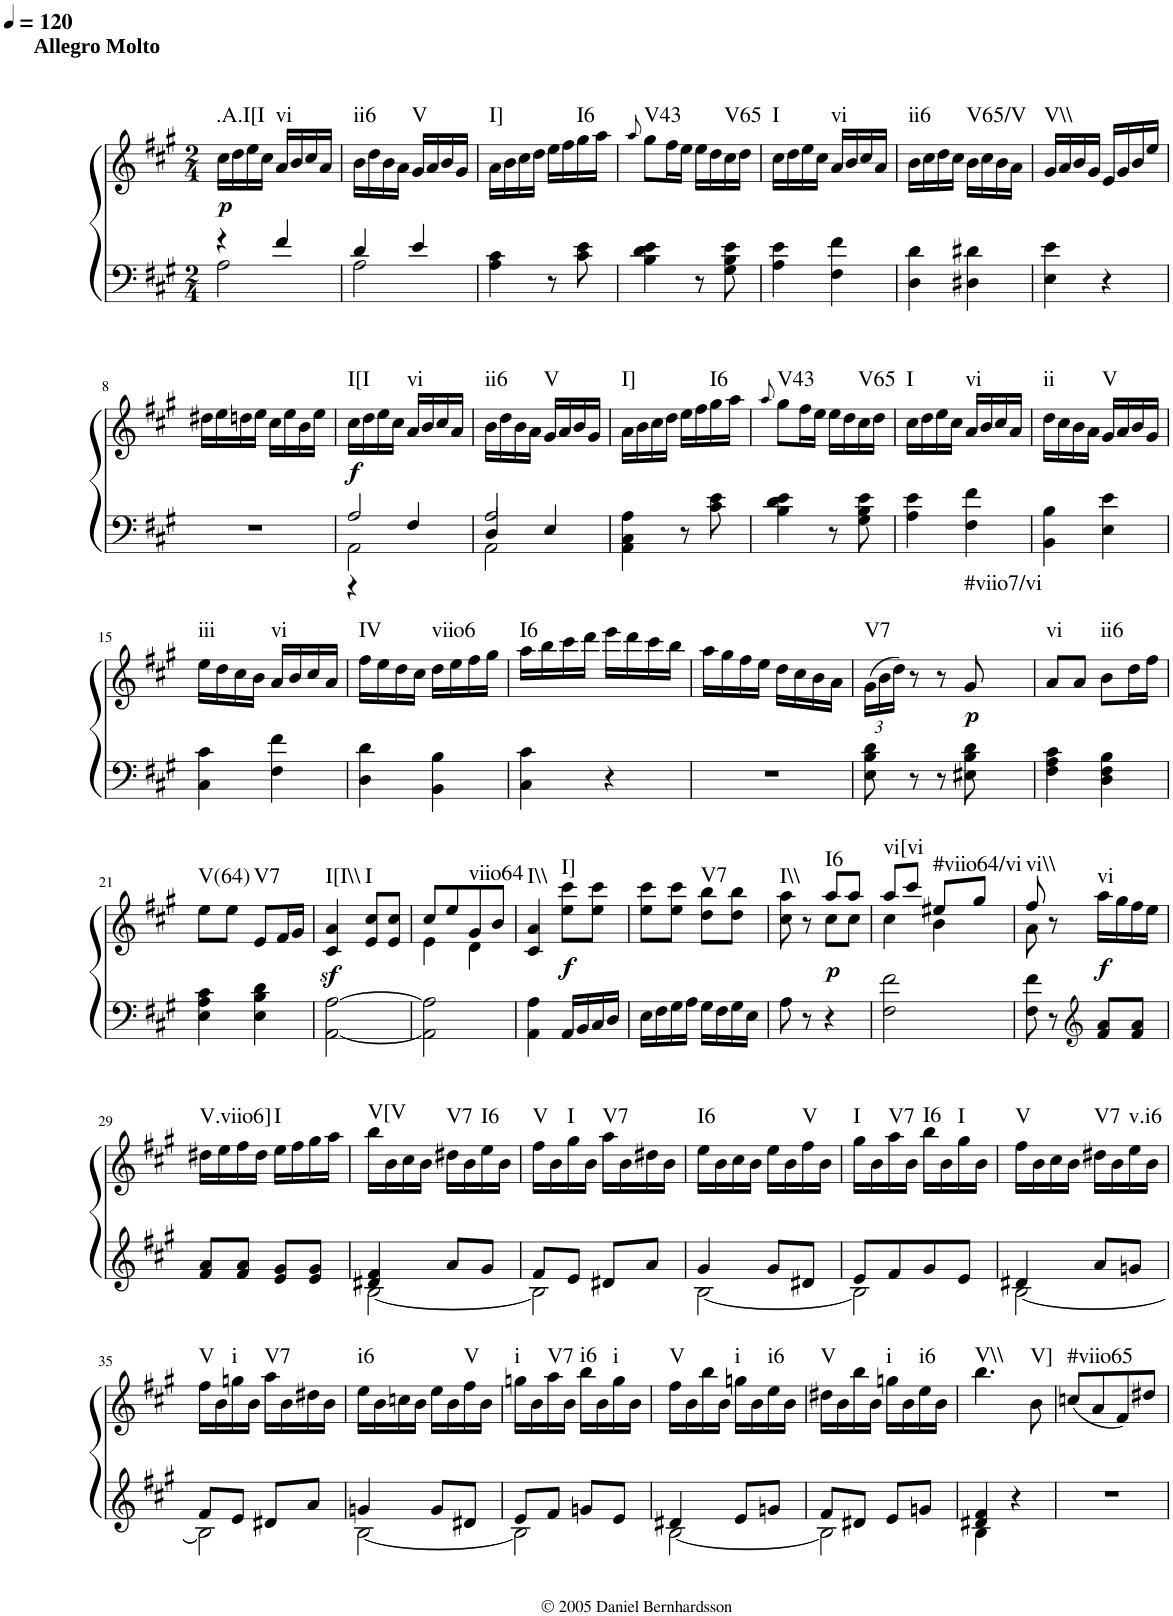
**kern	**kern	**dynam	**harte
*part1	*part1	*part1	*part1
*staff2	*staff1	*staff1/2	*
*I"Piano	*	*	*
*I'Pno.	*	*	*
*clefF4	*clefG2	*	*
*k[f#c#g#]	*k[f#c#g#]	*	*
*A:	*A:	*	*
*M2/4	*M2/4	*	*
*MM120	*MM120	*	*
=1	=1	=1	=1
*^	*	*	*
!	!	!LO:TX:a:B:t=Allegro Molto	!	!
!	!	!	!LO:DY:b	!LO:H:kt=.A.I[I
4r	2A\	16cc#\LL	p	N
.	.	16dd\	.	.
.	.	16ee\	.	.
.	.	16cc#\JJ	.	.
!	!	!	!	!LO:H:kt=vi
4f#/	.	16a/LL	.	N
.	.	16b/	.	.
.	.	16cc#/	.	.
.	.	16a/JJ	.	.
=2	=2	=2	=2	=2
!	!	!	!	!LO:H:kt=ii6
4d/	2A\	16b\LL	.	N
.	.	16dd\	.	.
.	.	16b\	.	.
.	.	16a\JJ	.	.
!	!	!	!	!LO:H:kt=V
4e/	.	16g#/LL	.	N
.	.	16a/	.	.
.	.	16b/	.	.
.	.	16g#/JJ	.	.
*v	*v	*	*	*
=3	=3	=3	=3
!	!	!	!LO:H:kt=I]
4A\ 4c#\	16a\LL	.	N
.	16b\	.	.
.	16cc#\	.	.
.	16dd\JJ	.	.
8r	16ee\LL	.	.
.	16ff#\	.	.
!	!	!	!LO:H:kt=I6
8c#\ 8e\	16gg#\	.	N
.	16aa\JJ	.	.
=4	=4	=4	=4
.	8qaa/	.	.
!	!	!	!LO:H:kt=V43
4B\ 4d\ 4e\	8gg#\L	.	N
.	16ff#\L	.	.
.	16ee\JJ	.	.
8r	16ee\LL	.	.
.	16dd\	.	.
!	!	!	!LO:H:kt=V65
8G#\ 8B\ 8e\	16cc#\	.	N
.	16dd\JJ	.	.
=5	=5	=5	=5
!	!	!	!LO:H:kt=I
4A\ 4e\	16cc#\LL	.	N
.	16dd\	.	.
.	16ee\	.	.
.	16cc#\JJ	.	.
!	!	!	!LO:H:kt=vi
4F#\ 4f#\	16a/LL	.	N
.	16b/	.	.
.	16cc#/	.	.
.	16a/JJ	.	.
=6	=6	=6	=6
!	!	!	!LO:H:kt=ii6
4D\ 4d\	16b\LL	.	N
.	16cc#\	.	.
.	16dd\	.	.
.	16cc#\JJ	.	.
!	!	!	!LO:H:kt=V65/V
4D#X\ 4d#X\	16b\LL	.	N
.	16cc#\	.	.
.	16b\	.	.
.	16a\JJ	.	.
=7	=7	=7	=7
!	!	!	!LO:H:kt=V\\
4E\ 4e\	16g#/LL	.	N
.	16a/	.	.
.	16b/	.	.
.	16g#/JJ	.	.
4r	16e/LL	.	.
.	16g#/	.	.
.	16b/	.	.
.	16ee/JJ	.	.
!!LO:LB:g=z
=8	=8	=8	=8
2r	16dd#X\LL	.	.
.	16ee\	.	.
.	16ddn\	.	.
.	16ee\JJ	.	.
.	16cc#\LL	.	.
.	16ee\	.	.
.	16b\	.	.
.	16ee\JJ	.	.
=9	=9	=9	=9
*^	*	*	*
*	*^	*	*	*
!	!	!	!	!LO:DY:b	!LO:H:kt=I[I
2A/	2AA\	4r	16cc#\LL	f	N
.	.	.	16dd\	.	.
.	.	.	16ee\	.	.
.	.	.	16cc#\JJ	.	.
!	!	!	!	!	!LO:H:kt=vi
.	.	4F#/	16a/LL	.	N
.	.	.	16b/	.	.
.	.	.	16cc#/	.	.
.	.	.	16a/JJ	.	.
=10	=10	=10	=10	=10	=10
!	!	!	!	!	!LO:H:kt=ii6
2A/	2AA\	4D/	16b\LL	.	N
.	.	.	16dd\	.	.
.	.	.	16b\	.	.
.	.	.	16a\JJ	.	.
!	!	!	!	!	!LO:H:kt=V
.	.	4E/	16g#/LL	.	N
.	.	.	16a/	.	.
.	.	.	16b/	.	.
.	.	.	16g#/JJ	.	.
*v	*v	*v	*	*	*
=11	=11	=11	=11
!	!	!	!LO:H:kt=I]
4AA\ 4C#\ 4A\	16a\LL	.	N
.	16b\	.	.
.	16cc#\	.	.
.	16dd\JJ	.	.
8r	16ee\LL	.	.
.	16ff#\	.	.
!	!	!	!LO:H:kt=I6
8c#\ 8e\	16gg#\	.	N
.	16aa\JJ	.	.
=12	=12	=12	=12
.	8qaa/	.	.
!	!	!	!LO:H:kt=V43
4B\ 4d\ 4e\	8gg#\L	.	N
.	16ff#\L	.	.
.	16ee\JJ	.	.
8r	16ee\LL	.	.
.	16dd\	.	.
!	!	!	!LO:H:kt=V65
8G#\ 8B\ 8e\	16cc#\	.	N
.	16dd\JJ	.	.
=13	=13	=13	=13
!	!	!	!LO:H:kt=I
4A\ 4e\	16cc#\LL	.	N
.	16dd\	.	.
.	16ee\	.	.
.	16cc#\JJ	.	.
!	!	!	!LO:H:kt=vi
4F#\ 4f#\	16a/LL	.	N
.	16b/	.	.
.	16cc#/	.	.
.	16a/JJ	.	.
=14	=14	=14	=14
!	!	!	!LO:H:kt=ii
4BB\ 4B\	16dd\LL	.	N
.	16cc#\	.	.
.	16b\	.	.
.	16a\JJ	.	.
!	!	!	!LO:H:kt=V
4E\ 4e\	16g#/LL	.	N
.	16a/	.	.
.	16b/	.	.
.	16g#/JJ	.	.
!!LO:LB:g=z
=15	=15	=15	=15
!	!	!	!LO:H:kt=iii
4C#\ 4c#\	16ee\LL	.	N
.	16dd\	.	.
.	16cc#\	.	.
.	16b\JJ	.	.
!	!	!	!LO:H:kt=vi
4F#\ 4f#\	16a/LL	.	N
.	16b/	.	.
.	16cc#/	.	.
.	16a/JJ	.	.
=16	=16	=16	=16
!	!	!	!LO:H:kt=IV
4D\ 4d\	16ff#\LL	.	N
.	16ee\	.	.
.	16dd\	.	.
.	16cc#\JJ	.	.
!	!	!	!LO:H:kt=viio6
4BB\ 4B\	16dd\LL	.	N
.	16ee\	.	.
.	16ff#\	.	.
.	16gg#\JJ	.	.
=17	=17	=17	=17
!	!	!	!LO:H:kt=I6
4C#\ 4c#\	16aa\LL	.	N
.	16bb\	.	.
.	16ccc#\	.	.
.	16ddd\JJ	.	.
4r	16eee\LL	.	.
.	16ddd\	.	.
.	16ccc#\	.	.
.	16bb\JJ	.	.
=18	=18	=18	=18
2r	16aa\LL	.	.
.	16gg#\	.	.
.	16ff#\	.	.
.	16ee\JJ	.	.
.	16dd\LL	.	.
.	16cc#\	.	.
.	16b\	.	.
.	16a\JJ	.	.
=19	=19	=19	=19
*	*Xbrackettup	*	*
!	!	!	!LO:H:kt=V7
8E\ 8B\ 8d\	(24g#\LL	.	N
.	24b\	.	.
.	24dd\JJ)	.	.
8r	8r	.	.
8r	8r	.	.
!	!	!LO:DY:b	!LO:H:kt=#viio7/vi
8E#X\ 8B\ 8d\	8g#/	p	N
=20	=20	=20	=20
!	!	!	!LO:H:kt=vi
4F#\ 4A\ 4c#\	8a/L	.	N
.	8a/J	.	.
!	!	!	!LO:H:kt=ii6
4D\ 4F#\ 4B\	8b\L	.	N
.	16dd\L	.	.
.	16ff#\JJ	.	.
!!LO:LB:g=z
=21	=21	=21	=21
!	!	!	!LO:H:kt=V(64)
4E\ 4A\ 4c#\	8ee\L	.	N
.	8ee\J	.	.
!	!	!	!LO:H:kt=V7
4E\ 4B\ 4d\	8e/L	.	N
.	16f#/L	.	.
.	16g#/JJ	.	.
=22	=22	=22	=22
!	!	!LO:DY:b	!LO:H:kt=I[I\\
[<2AA\ [>2A\	4c#/ 4a/	sf	N
!	!	!	!LO:H:kt=I
.	8e/ 8cc#/L	.	N
.	8e/ 8cc#/J	.	.
=23	=23	=23	=23
*	*^	*	*
2AA\] 2A\]	8cc#/L	4e\	.	.
.	8ee/	.	.	.
!	!	!	!	!LO:H:kt=viio64
.	8g#/	4d\	.	N
.	8b/J	.	.	.
*	*v	*v	*	*
=24	=24	=24	=24
!	!	!	!LO:H:kt=I\\
4AA\ 4A\	4c#/ 4a/	.	N
!	!	!LO:DY:b	!LO:H:kt=I]
16AA/LL	8ee\ 8ccc#\L	f	N
16BB/	.	.	.
16C#/	8ee\ 8ccc#\J	.	.
16D/JJ	.	.	.
=25	=25	=25	=25
16E\LL	8ee\ 8ccc#\L	.	.
16F#\	.	.	.
16G#\	8ee\ 8ccc#\J	.	.
16A\JJ	.	.	.
!	!	!	!LO:H:kt=V7
16G#\LL	8dd\ 8bb\L	.	N
16F#\	.	.	.
16G#\	8dd\ 8bb\J	.	.
16E\JJ	.	.	.
=26	=26	=26	=26
*	*^	*	*
!	!	!	!	!LO:H:kt=I\\
8A\	8cc#\ 8aa\	4ryy	.	N
8r	8r	.	.	.
!	!	!	!LO:DY:b	!LO:H:kt=I6
4r	8aa/L	8cc#\L	p	N
.	8aa/J	8cc#\J	.	.
=27	=27	=27	=27	=27
!	!	!	!	!LO:H:kt=vi[vi
2F#\ 2f#\	8aa/L	4cc#\	.	N
.	8ccc#/J	.	.	.
!	!	!	!	!LO:H:kt=#viio64/vi
.	8ee#X/L	4b\	.	N
.	8gg#/J	.	.	.
=28	=28	=28	=28	=28
!	!	!	!	!LO:H:kt=vi\\
8F#\ 8f#\	8ff#/	8a\	.	N
8r	8r	8ryy	.	.
*clefG2	*	*	*	*
!	!	!	!LO:DY:b	!LO:H:kt=vi
8f#/ 8a/L	16aa\LL	4ryy	f	N
.	16gg#\	.	.	.
8f#/ 8a/J	16ff#\	.	.	.
.	16ee\JJ	.	.	.
*	*v	*v	*	*
!!LO:LB:g=z
=29	=29	=29	=29
!	!	!	!LO:H:kt=V.viio6]
8f#/ 8a/L	16dd#X\LL	.	N
.	16ee\	.	.
8f#/ 8a/J	16ff#\	.	.
.	16dd#\JJ	.	.
!	!	!	!LO:H:kt=I
8e/ 8g#/L	16ee\LL	.	N
.	16ff#\	.	.
8e/ 8g#/J	16gg#\	.	.
.	16aa\JJ	.	.
=30	=30	=30	=30
*^	*	*	*
!	!	!	!	!LO:H:kt=V[V
4d#X/ 4f#/	[<2B\	16bb\LL	.	N
.	.	16b\	.	.
.	.	16cc#\	.	.
.	.	16b\JJ	.	.
!	!	!	!	!LO:H:kt=V7
8a/L	.	16dd#X\LL	.	N
.	.	16b\	.	.
!	!	!	!	!LO:H:kt=I6
8g#/J	.	16ee\	.	N
.	.	16b\JJ	.	.
=31	=31	=31	=31	=31
!	!	!	!	!LO:H:kt=V
8f#/L	2B\]	16ff#\LL	.	N
.	.	16b\	.	.
!	!	!	!	!LO:H:kt=I
8e/J	.	16gg#\	.	N
.	.	16b\JJ	.	.
!	!	!	!	!LO:H:kt=V7
8d#X/L	.	16aa\LL	.	N
.	.	16b\	.	.
8a/J	.	16dd#X\	.	.
.	.	16b\JJ	.	.
=32	=32	=32	=32	=32
!	!	!	!	!LO:H:kt=I6
4g#/	[<2B\	16ee\LL	.	N
.	.	16b\	.	.
.	.	16cc#\	.	.
.	.	16b\JJ	.	.
8g#/L	.	16ee\LL	.	.
.	.	16b\	.	.
!	!	!	!	!LO:H:kt=V
8d#X/J	.	16ff#\	.	N
.	.	16b\JJ	.	.
=33	=33	=33	=33	=33
!	!	!	!	!LO:H:kt=I
8e/L	2B\]	16gg#\LL	.	N
.	.	16b\	.	.
!	!	!	!	!LO:H:kt=V7
8f#/	.	16aa\	.	N
.	.	16b\JJ	.	.
!	!	!	!	!LO:H:kt=I6
8g#/	.	16bb\LL	.	N
.	.	16b\	.	.
!	!	!	!	!LO:H:kt=I
8e/J	.	16gg#\	.	N
.	.	16b\JJ	.	.
=34	=34	=34	=34	=34
!	!	!	!	!LO:H:kt=V
4d#X/	[<2B\	16ff#\LL	.	N
.	.	16b\	.	.
.	.	16cc#\	.	.
.	.	16b\JJ	.	.
!	!	!	!	!LO:H:kt=V7
8a/L	.	16dd#X\LL	.	N
.	.	16b\	.	.
!	!	!	!	!LO:H:kt=v.i6
8gn/J	.	16ee\	.	N
.	.	16b\JJ	.	.
!!LO:LB:g=z
=35	=35	=35	=35	=35
!	!	!	!	!LO:H:kt=V
8f#/L	2B\]	16ff#\LL	.	N
.	.	16b\	.	.
!	!	!	!	!LO:H:kt=i
8e/J	.	16ggn\	.	N
.	.	16b\JJ	.	.
!	!	!	!	!LO:H:kt=V7
8d#X/L	.	16aa\LL	.	N
.	.	16b\	.	.
8a/J	.	16dd#X\	.	.
.	.	16b\JJ	.	.
=36	=36	=36	=36	=36
!	!	!	!	!LO:H:kt=i6
4gn/	[<2B\	16ee\LL	.	N
.	.	16b\	.	.
.	.	16ccn\	.	.
.	.	16b\JJ	.	.
8g/L	.	16ee\LL	.	.
.	.	16b\	.	.
!	!	!	!	!LO:H:kt=V
8d#X/J	.	16ff#\	.	N
.	.	16b\JJ	.	.
=37	=37	=37	=37	=37
!	!	!	!	!LO:H:kt=i
8e/L	2B\]	16ggn\LL	.	N
.	.	16b\	.	.
!	!	!	!	!LO:H:kt=V7
8f#/J	.	16aa\	.	N
.	.	16b\JJ	.	.
!	!	!	!	!LO:H:kt=i6
8gn/L	.	16bb\LL	.	N
.	.	16b\	.	.
!	!	!	!	!LO:H:kt=i
8e/J	.	16gg\	.	N
.	.	16b\JJ	.	.
=38	=38	=38	=38	=38
!	!	!	!	!LO:H:kt=V
4d#X/	[<2B\	16ff#\LL	.	N
.	.	16b\	.	.
.	.	16bb\	.	.
.	.	16b\JJ	.	.
!	!	!	!	!LO:H:kt=i
8e/L	.	16ggn\LL	.	N
.	.	16b\	.	.
!	!	!	!	!LO:H:kt=i6
8gn/J	.	16ee\	.	N
.	.	16b\JJ	.	.
=39	=39	=39	=39	=39
!	!	!	!	!LO:H:kt=V
8f#/L	2B\]	16dd#X\LL	.	N
.	.	16b\	.	.
8d#X/J	.	16bb\	.	.
.	.	16b\JJ	.	.
!	!	!	!	!LO:H:kt=i
8e/L	.	16ggn\LL	.	N
.	.	16b\	.	.
!	!	!	!	!LO:H:kt=i6
8gn/J	.	16ee\	.	N
.	.	16b\JJ	.	.
=40	=40	=40	=40	=40
!	!	!	!	!LO:H:kt=V\\
4d#X/ 4f#/	4B\	4.bb\	.	N
4r	4ryy	.	.	.
!	!	!	!	!LO:H:kt=V]
.	.	8b\	.	N
*v	*v	*	*	*
=41	=41	=41	=41
!	!	!	!LO:H:kt=#viio65
2r	(8ccn/L	.	N
.	8a/	.	.
.	8f#/)	.	.
.	8dd#X/J	.	.
=	=	=	=
*-	*-	*-	*-
